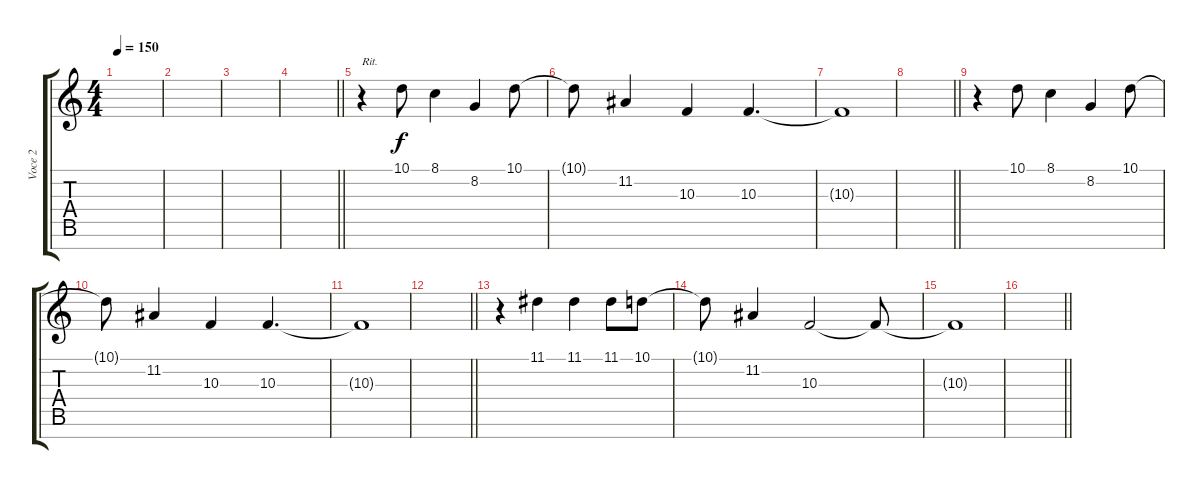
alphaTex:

\track ("Voce 2" "Voce 2") {instrument lead1square}
\staff {score tabs}
\tuning (E4 B3 G3 D3 A2 E2 B1) {hide}
\ts (4 4)
\tempo 150
\clef g2
\ks c
|
|
|
\barLineRight lightlight
|
r.4{txt "Rit."} 10.1.8 8.1.4 8.2.4 10.1.8 |
10.1{t}.8 11.2.4 10.3.4 10.3.4{d} |
10.3{t}.1 |
\barLineRight lightlight
|
r.4 10.1.8 8.1.4 8.2.4 10.1.8 |
10.1{t}.8 11.2.4 10.3.4 10.3.4{d} |
10.3{t}.1 |
\barLineRight lightlight
|
r.4 11.1.4 11.1.4 11.1.8 10.1.8 |
10.1{t}.8 11.2.4 10.3.2 10.3{t}.8 |
10.3{t}.1 |
\barLineRight lightlight
